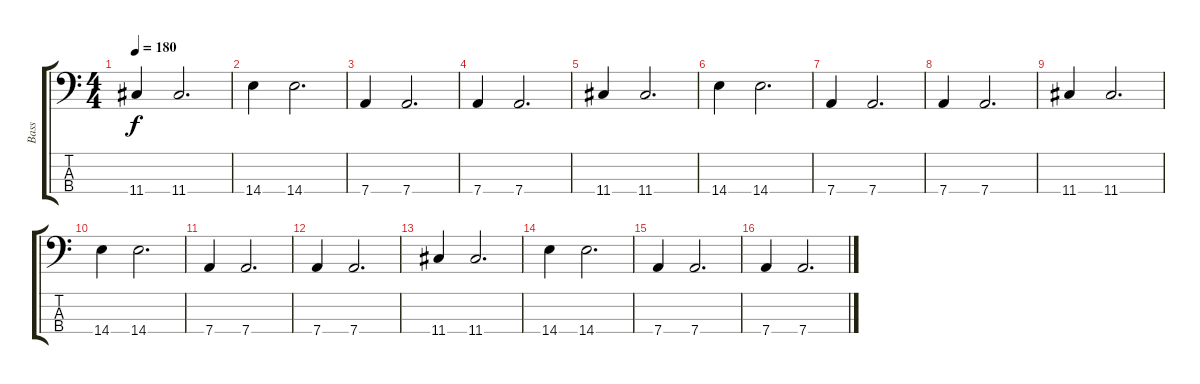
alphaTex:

\track ("Bass" "Bass") {instrument electricbasspick}
\staff {score tabs}
\tuning (G2 D2 A1 D1) {hide}
\ts (4 4)
\section ("" "")
\tempo 180
\clef f4
\ks c
11.4.4{dy f} 11.4.2{d} |
14.4.4 14.4.2{d} |
7.4.4 7.4.2{d} |
7.4.4 7.4.2{d} |
11.4.4 11.4.2{d} |
14.4.4 14.4.2{d} |
7.4.4 7.4.2{d} |
7.4.4 7.4.2{d} |
11.4.4 11.4.2{d} |
14.4.4 14.4.2{d} |
7.4.4 7.4.2{d} |
7.4.4 7.4.2{d} |
11.4.4 11.4.2{d} |
14.4.4 14.4.2{d} |
7.4.4 7.4.2{d} |
7.4.4 7.4.2{d}
